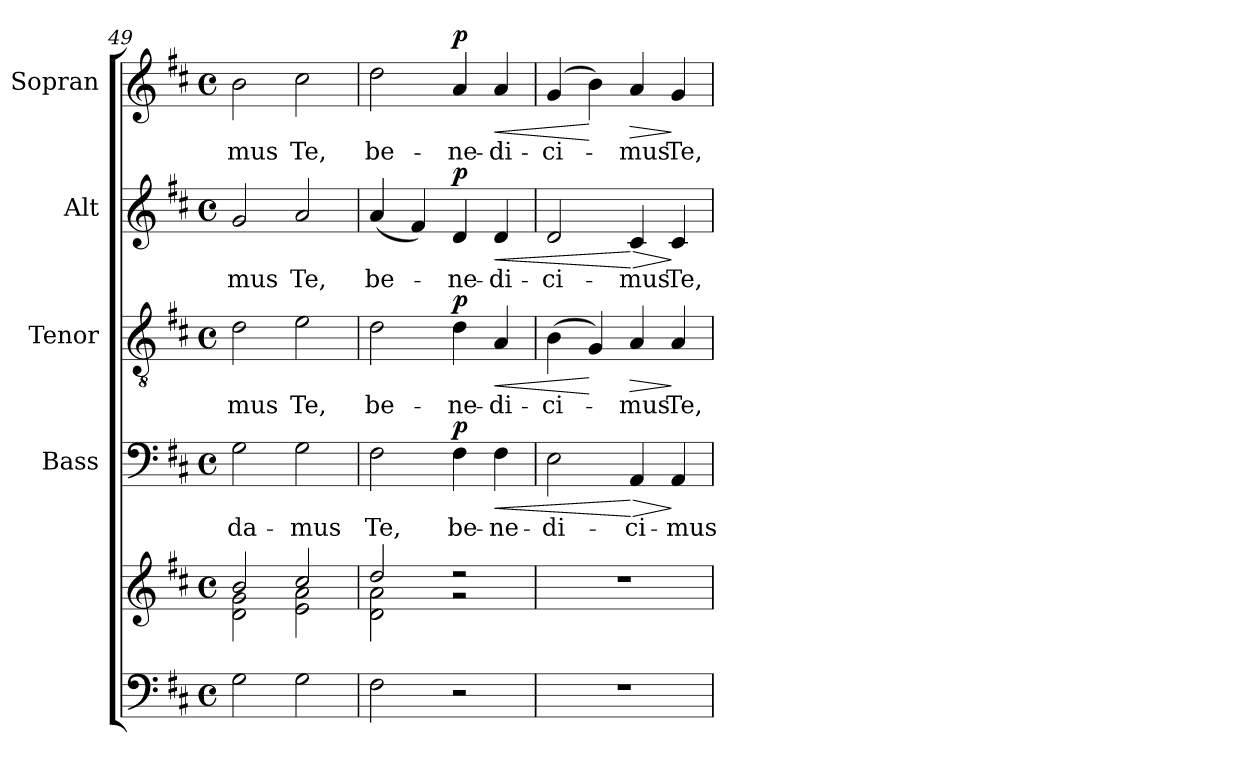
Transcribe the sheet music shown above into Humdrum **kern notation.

**kern	**kern	**kern	**text	**dynam	**kern	**text	**dynam	**kern	**text	**dynam	**kern	**text	**dynam
*part5	*part5	*part4	*part4	*part4	*part3	*part3	*part3	*part2	*part2	*part2	*part1	*part1	*part1
*staff6	*staff5	*staff4	*staff4	*staff4	*staff3	*staff3	*staff3	*staff2	*staff2	*staff2	*staff1	*staff1	*staff1
*	*	*I"Bass	*	*	*I"Tenor	*	*	*I"Alt	*	*	*I"Sopran	*	*
*	*	*I'B.	*	*	*I'T.	*	*	*I'A.	*	*	*I'S.	*	*
*clefF4	*clefG2	*clefF4	*	*	*clefGv2	*	*	*clefG2	*	*	*clefG2	*	*
*k[f#c#]	*k[f#c#]	*k[f#c#]	*	*	*k[f#c#]	*	*	*k[f#c#]	*	*	*k[f#c#]	*	*
*D:	*D:	*D:	*	*	*D:	*	*	*D:	*	*	*D:	*	*
*M4/4	*M4/4	*M4/4	*	*	*M4/4	*	*	*M4/4	*	*	*M4/4	*	*
*met(c)	*met(c)	*met(c)	*	*	*met(c)	*	*	*met(c)	*	*	*met(c)	*	*
=49	=49	=49	=49	=49	=49	=49	=49	=49	=49	=49	=49	=49	=49
*	*^	*	*	*	*	*	*	*	*	*	*	*	*
!	!	!	!	!LO:LY:b	!	!	!LO:LY:b	!	!	!LO:LY:b	!	!	!LO:LY:b	!
2G\	2b/	2d\ 2g\	2G\	-da-	.	2d\	-mus	.	2g/	-mus	.	2b\	-mus	.
!	!	!	!	!LO:LY:b	!	!	!LO:LY:b	!	!	!LO:LY:b	!	!	!LO:LY:b	!
2G\	2cc#/	2e\ 2a\	2G\	-mus	.	2e\	Te,	.	2a/	Te,	.	2cc#\	Te,	.
=50	=50	=50	=50	=50	=50	=50	=50	=50	=50	=50	=50	=50	=50	=50
!	!	!	!	!LO:LY:b	!	!	!LO:LY:b	!	!	!LO:LY:b	!	!	!LO:LY:b	!
2F#\	2dd/	2d\ 2a\	2F#\	Te,	.	2d\	be-	.	(<4a/	be-	.	2dd\	be-	.
.	.	.	.	.	.	.	.	.	4f#/)	.	.	.	.	.
!	!	!	!	!LO:LY:b	!LO:DY:a	!	!LO:LY:b	!LO:DY:a	!	!LO:LY:b	!LO:DY:a	!	!LO:LY:b	!LO:DY:a
2r	2r	2r	4F#\	be-	p	4d\	-ne-	p	4d/	-ne-	p	4a/	-ne-	p
!	!	!	!	!LO:LY:b	!LO:HP:b	!	!LO:LY:b	!LO:HP:b	!	!LO:LY:b	!LO:HP:b	!	!LO:LY:b	!LO:HP:b
.	.	.	4F#\	-ne-	<	4A/	-di-	<	4d/	-di-	<	4a/	-di-	<
*	*v	*v	*	*	*	*	*	*	*	*	*	*	*	*
=51	=51	=51	=51	=51	=51	=51	=51	=51	=51	=51	=51	=51	=51
!	!	!	!LO:LY:b	!	!	!LO:LY:b	!	!	!LO:LY:b	!	!	!LO:LY:b	!
1r	1r	2E\	-di-	.	(>4B\	-ci-	.	2d/	-ci-	.	(4g/	-ci-	.
.	.	.	.	.	4G/)	.	[	.	.	.	4b\)	.	[
!	!	!	!LO:LY:b	!LO:HP:n=1:b	!	!LO:LY:b	!LO:HP:b	!	!LO:LY:b	!LO:HP:n=1:b	!	!LO:LY:b	!LO:HP:b
.	.	4AA/	-ci-	[ >	4A/	-mus	>	4c#/	-mus	[ >	4a/	-mus	>
!	!	!	!LO:LY:b	!	!	!LO:LY:b	!	!	!LO:LY:b	!	!	!LO:LY:b	!
.	.	4AA/	-mus	]	4A/	Te,	]	4c#/	Te,	]	4g/	Te,	]
=	=	=	=	=	=	=	=	=	=	=	=	=	=
*-	*-	*-	*-	*-	*-	*-	*-	*-	*-	*-	*-	*-	*-
